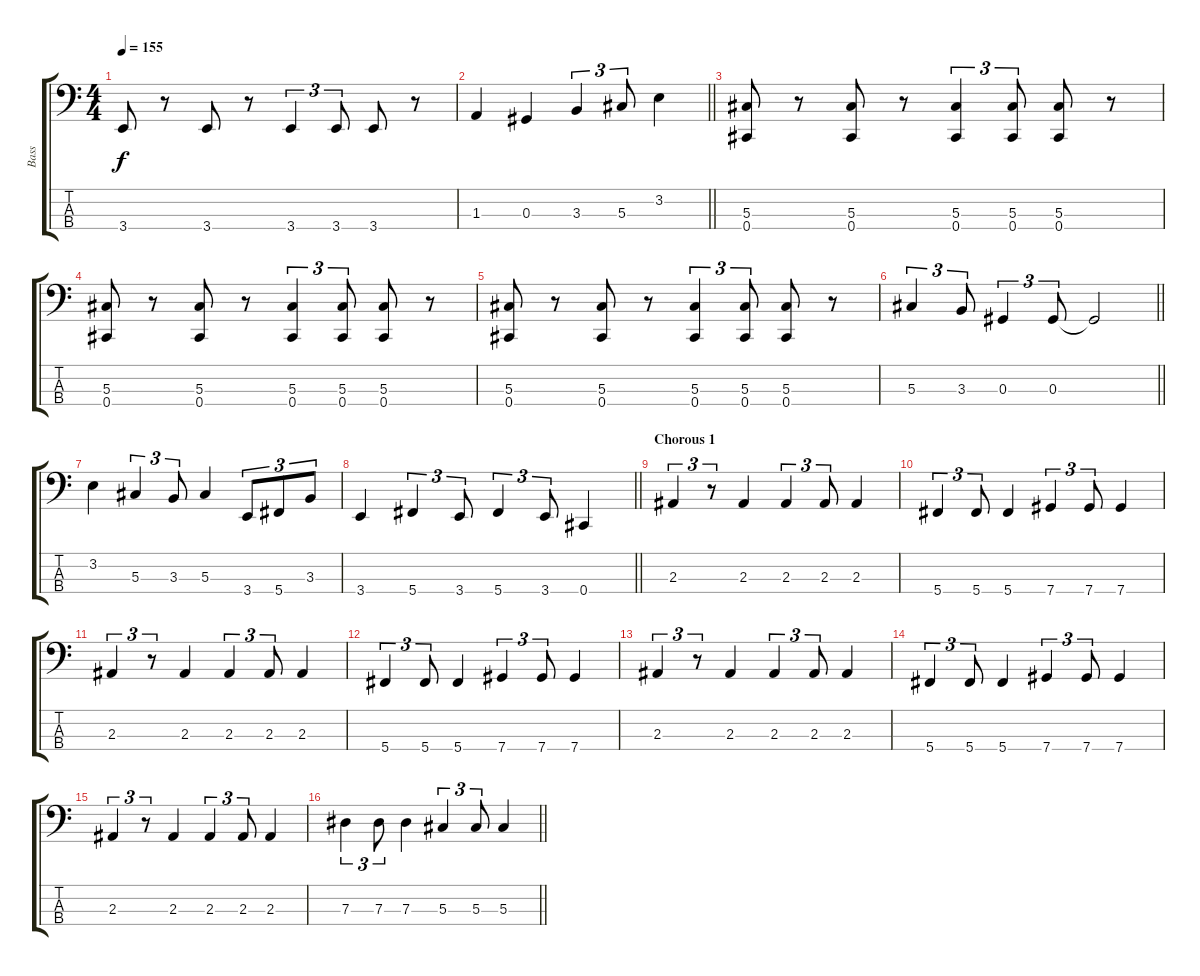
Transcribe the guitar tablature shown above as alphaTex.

\track ("Bass" "Bass") {instrument electricbasspick}
\staff {score tabs}
\tuning (Gb2 Db2 Ab1 Db1) {hide}
\ts (4 4)
\tempo 155
\clef f4
\ks c
3.4.8{dy f} r.8 3.4.8 r.8 3.4.4{tu (3 2)} 3.4.8{tu (3 2)} 3.4.8 r.8 |
\barLineRight lightlight
1.3.4 0.3.4 3.3.4{tu (3 2)} 5.3.8{tu (3 2)} 3.2.4 |
\section ("" "")
(5.3 0.4).8 r.8 (5.3 0.4).8 r.8 (5.3 0.4).4{tu (3 2)} (5.3 0.4).8{tu (3 2)} (5.3 0.4).8 r.8 |
(5.3 0.4).8 r.8 (5.3 0.4).8 r.8 (5.3 0.4).4{tu (3 2)} (5.3 0.4).8{tu (3 2)} (5.3 0.4).8 r.8 |
(5.3 0.4).8 r.8 (5.3 0.4).8 r.8 (5.3 0.4).4{tu (3 2)} (5.3 0.4).8{tu (3 2)} (5.3 0.4).8 r.8 |
\barLineRight lightlight
5.3.4{tu (3 2)} 3.3.8{tu (3 2)} 0.3.4{tu (3 2)} 0.3.8{tu (3 2)} 0.3{t}.2 |
\section ("" "")
3.2.4 5.3.4{tu (3 2)} 3.3.8{tu (3 2)} 5.3.4 3.4.8{tu (3 2)} 5.4.8{tu (3 2)} 3.3.8{tu (3 2)} |
\barLineRight lightlight
3.4.4 5.4.4{tu (3 2)} 3.4.8{tu (3 2)} 5.4.4{tu (3 2)} 3.4.8{tu (3 2)} 0.4.4 |
\section ("" "Chorous 1")
2.3.4{tu (3 2)} r.8{tu (3 2)} 2.3.4 2.3.4{tu (3 2)} 2.3.8{tu (3 2)} 2.3.4 |
5.4.4{tu (3 2)} 5.4.8{tu (3 2)} 5.4.4 7.4.4{tu (3 2)} 7.4.8{tu (3 2)} 7.4.4 |
2.3.4{tu (3 2)} r.8{tu (3 2)} 2.3.4 2.3.4{tu (3 2)} 2.3.8{tu (3 2)} 2.3.4 |
5.4.4{tu (3 2)} 5.4.8{tu (3 2)} 5.4.4 7.4.4{tu (3 2)} 7.4.8{tu (3 2)} 7.4.4 |
2.3.4{tu (3 2)} r.8{tu (3 2)} 2.3.4 2.3.4{tu (3 2)} 2.3.8{tu (3 2)} 2.3.4 |
5.4.4{tu (3 2)} 5.4.8{tu (3 2)} 5.4.4 7.4.4{tu (3 2)} 7.4.8{tu (3 2)} 7.4.4 |
2.3.4{tu (3 2)} r.8{tu (3 2)} 2.3.4 2.3.4{tu (3 2)} 2.3.8{tu (3 2)} 2.3.4 |
\barLineRight lightlight
7.3.4{tu (3 2)} 7.3.8{tu (3 2)} 7.3.4 5.3.4{tu (3 2)} 5.3.8{tu (3 2)} 5.3.4
